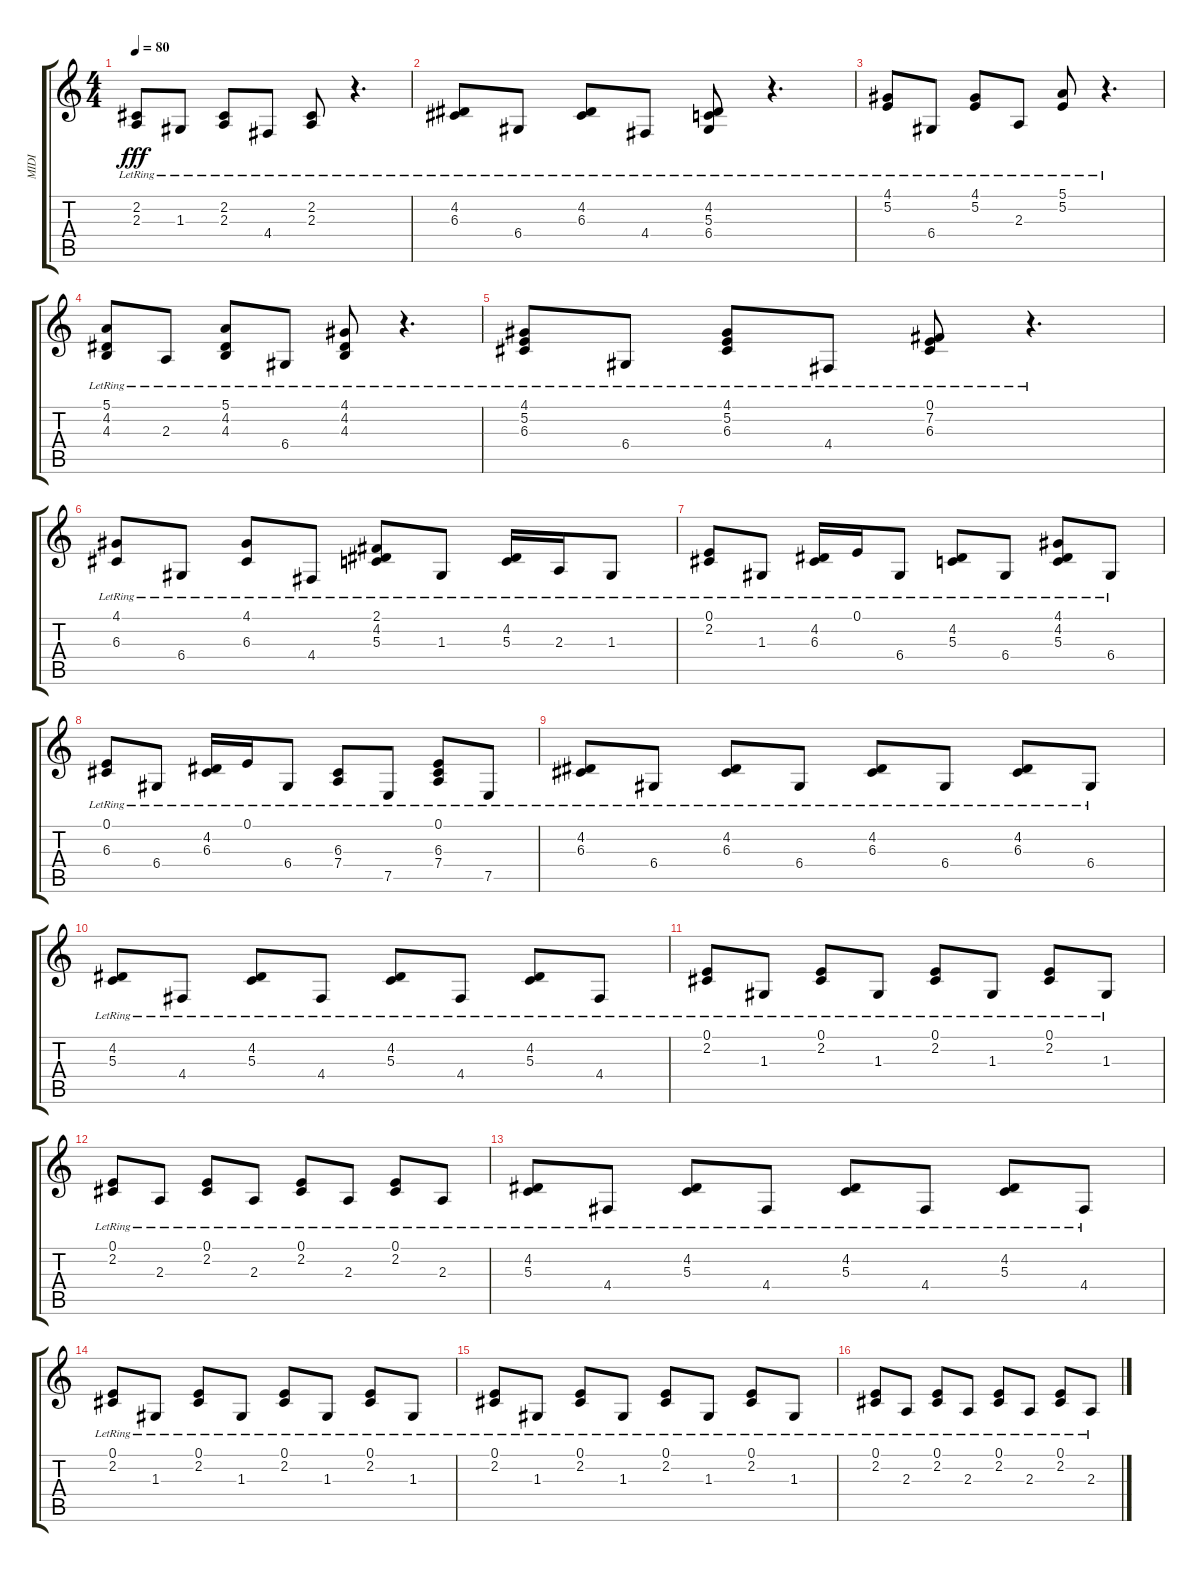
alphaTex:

\track ("MIDI" "MIDI") {instrument brightacousticpiano}
\staff {score tabs}
\tuning (E4 B3 G3 D3 A2 E2) {hide}
\ts (4 4)
\tempo 80
\clef g2
\ks c
(2.2{lr} 2.3{lr}).8{dy fff} 1.3{lr}.8 (2.2{lr} 2.3{lr}).8 4.4{lr}.8 (2.2{lr} 2.3{lr}).8 r.4{d} |
(4.2{lr} 6.3{lr}).8 6.4{lr}.8 (4.2{lr} 6.3{lr}).8 4.4{lr}.8 (4.2{lr} 5.3{lr} 6.4{lr}).8 r.4{d} |
(4.1{lr} 5.2{lr}).8 6.4{lr}.8 (4.1{lr} 5.2{lr}).8 2.3{lr}.8 (5.1{lr} 5.2{lr}).8 r.4{d} |
(5.1{lr} 4.2{lr} 4.3{lr}).8 2.3{lr}.8 (5.1{lr} 4.2{lr} 4.3{lr}).8 6.4{lr}.8 (4.1{lr} 4.2{lr} 4.3{lr}).8 r.4{d} |
(4.1{lr} 5.2{lr} 6.3{lr}).8 6.4{lr}.8 (4.1{lr} 5.2{lr} 6.3{lr}).8 4.4{lr}.8 (0.1{lr} 7.2{lr} 6.3{lr}).8 r.4{d} |
(4.1{lr} 6.3{lr}).8 6.4{lr}.8 (4.1{lr} 6.3{lr}).8 4.4{lr}.8 (2.1{lr} 4.2{lr} 5.3{lr}).8 1.3{lr}.8 (4.2{lr} 5.3{lr}).16 2.3{lr}.16 1.3{lr}.8 |
(0.1{lr} 2.2{lr}).8 1.3{lr}.8 (4.2{lr} 6.3{lr}).16 0.1{lr}.16 6.4{lr}.8 (4.2{lr} 5.3{lr}).8 6.4{lr}.8 (4.1{lr} 4.2{lr} 5.3{lr}).8 6.4{lr}.8 |
(0.1{lr} 6.3{lr}).8 6.4{lr}.8 (4.2{lr} 6.3{lr}).16 0.1{lr}.16 6.4{lr}.8 (6.3{lr} 7.4{lr}).8 7.5{lr}.8 (0.1{lr} 6.3{lr} 7.4{lr}).8 7.5{lr}.8 |
(4.2{lr} 6.3{lr}).8 6.4{lr}.8 (4.2{lr} 6.3{lr}).8 6.4{lr}.8 (4.2{lr} 6.3{lr}).8 6.4{lr}.8 (4.2{lr} 6.3{lr}).8 6.4{lr}.8 |
(4.2{lr} 5.3{lr}).8 4.4{lr}.8 (4.2{lr} 5.3{lr}).8 4.4{lr}.8 (4.2{lr} 5.3{lr}).8 4.4{lr}.8 (4.2{lr} 5.3{lr}).8 4.4{lr}.8 |
(0.1{lr} 2.2{lr}).8 1.3{lr}.8 (0.1{lr} 2.2{lr}).8 1.3{lr}.8 (0.1{lr} 2.2{lr}).8 1.3{lr}.8 (0.1{lr} 2.2{lr}).8 1.3{lr}.8 |
(0.1{lr} 2.2{lr}).8 2.3{lr}.8 (0.1{lr} 2.2{lr}).8 2.3{lr}.8 (0.1{lr} 2.2{lr}).8 2.3{lr}.8 (0.1{lr} 2.2{lr}).8 2.3{lr}.8 |
(4.2{lr} 5.3{lr}).8 4.4{lr}.8 (4.2{lr} 5.3{lr}).8 4.4{lr}.8 (4.2{lr} 5.3{lr}).8 4.4{lr}.8 (4.2{lr} 5.3{lr}).8 4.4{lr}.8 |
(0.1{lr} 2.2{lr}).8 1.3{lr}.8 (0.1{lr} 2.2{lr}).8 1.3{lr}.8 (0.1{lr} 2.2{lr}).8 1.3{lr}.8 (0.1{lr} 2.2{lr}).8 1.3{lr}.8 |
(0.1{lr} 2.2{lr}).8 1.3{lr}.8 (0.1{lr} 2.2{lr}).8 1.3{lr}.8 (0.1{lr} 2.2{lr}).8 1.3{lr}.8 (0.1{lr} 2.2{lr}).8 1.3{lr}.8 |
(0.1{lr} 2.2{lr}).8 2.3{lr}.8 (0.1{lr} 2.2{lr}).8 2.3{lr}.8 (0.1{lr} 2.2{lr}).8 2.3{lr}.8 (0.1{lr} 2.2{lr}).8 2.3{lr}.8
